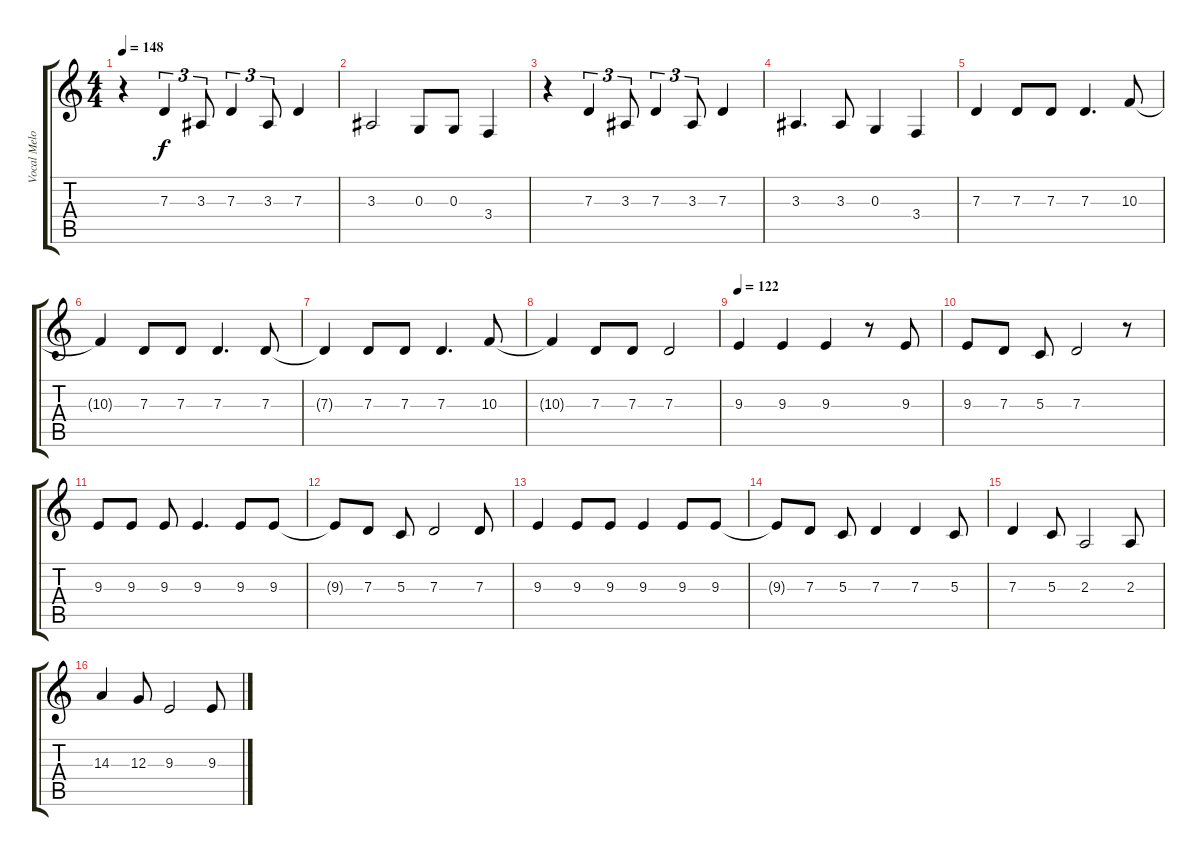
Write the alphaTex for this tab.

\track ("Vocal Melody" "Vocal Melo") {instrument altosax}
\staff {score tabs}
\tuning (E4 B3 G3 D3 A2 E2) {hide}
\ts (4 4)
\tempo 148
\clef g2
\ks c
r.4{dy f} 7.3.4{tu (3 2)} 3.3.8{tu (3 2)} 7.3.4{tu (3 2)} 3.3.8{tu (3 2)} 7.3.4 |
3.3.2 0.3.8 0.3.8 3.4.4 |
r.4 7.3.4{tu (3 2)} 3.3.8{tu (3 2)} 7.3.4{tu (3 2)} 3.3.8{tu (3 2)} 7.3.4 |
3.3.4{d} 3.3.8 0.3.4 3.4.4 |
7.3.4 7.3.8 7.3.8 7.3.4{d} 10.3.8 |
10.3{t}.4 7.3.8 7.3.8 7.3.4{d} 7.3.8 |
7.3{t}.4 7.3.8 7.3.8 7.3.4{d} 10.3.8 |
10.3{t}.4 7.3.8 7.3.8 7.3.2 |
\tempo 122
9.3.4 9.3.4 9.3.4 r.8 9.3.8 |
9.3.8 7.3.8 5.3.8 7.3.2 r.8 |
9.3.8 9.3.8 9.3.8 9.3.4{d} 9.3.8 9.3.8 |
9.3{t}.8 7.3.8 5.3.8 7.3.2 7.3.8 |
9.3.4 9.3.8 9.3.8 9.3.4 9.3.8 9.3.8 |
9.3{t}.8 7.3.8 5.3.8 7.3.4 7.3.4 5.3.8 |
7.3.4 5.3.8 2.3.2 2.3.8 |
14.3.4 12.3.8 9.3.2 9.3.8
